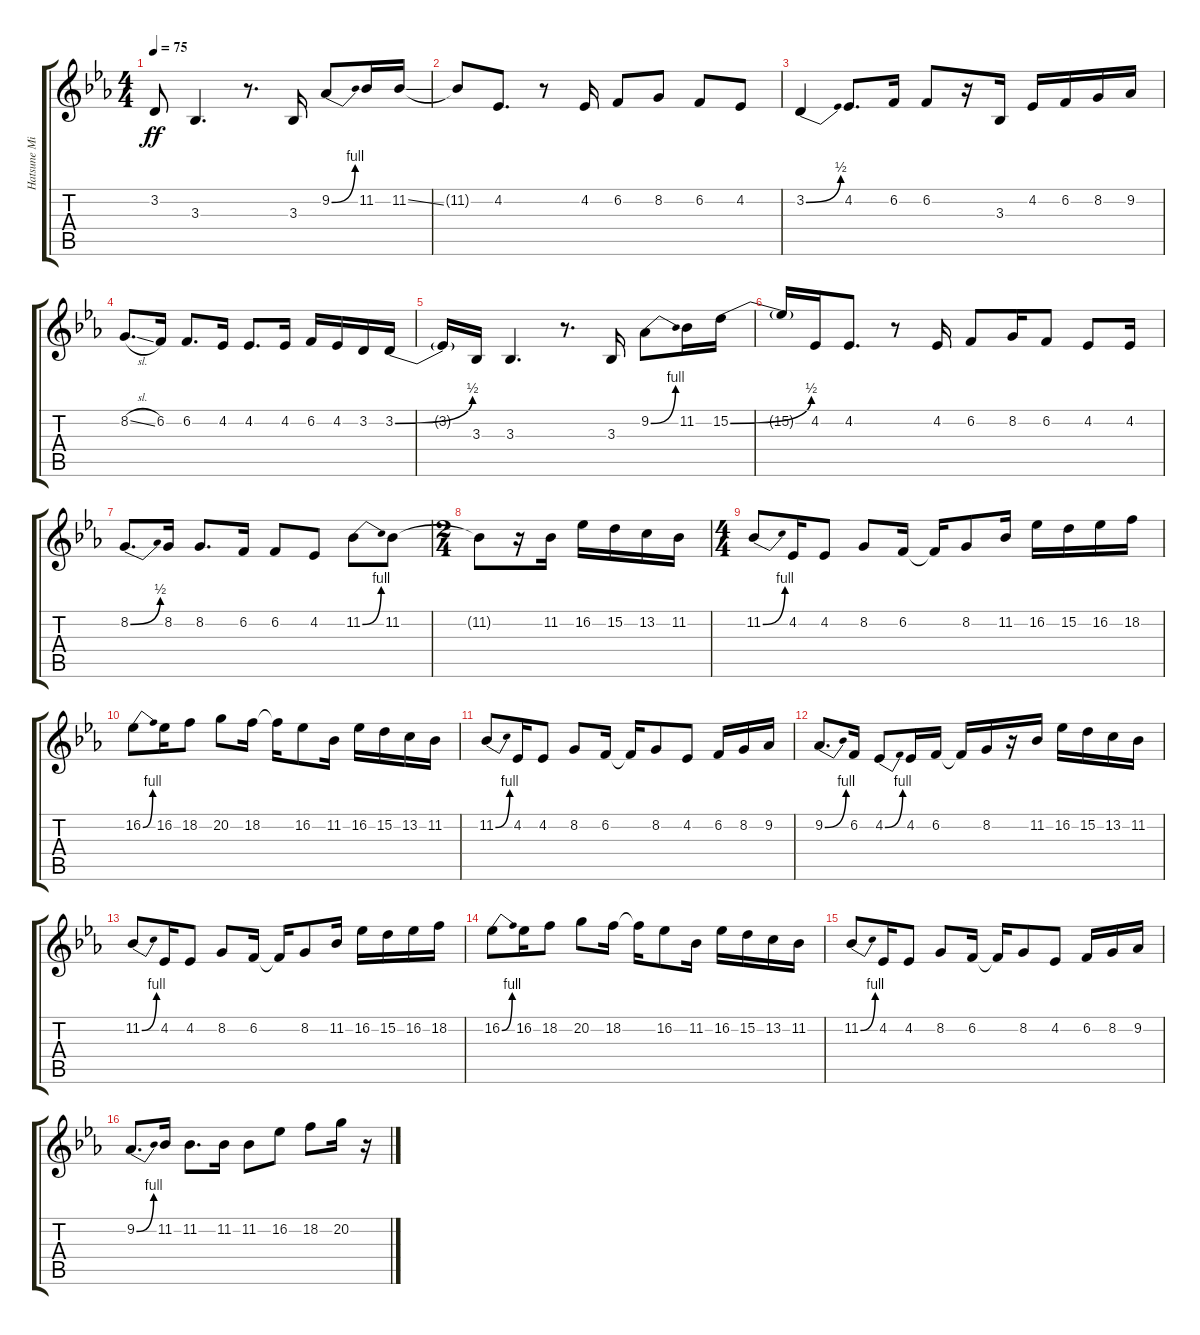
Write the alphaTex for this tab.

\track ("Hatsune Miku" "Hatsune Mi") {instrument lead1square}
\staff {score tabs}
\tuning (E4 B3 G3 D3 A2 E2) {hide}
\ts (4 4)
\tempo 75
\clef g2
\ks eb
3.2{t}.8{dy ff} 3.3.4{d} r.8{d} 3.3.16 9.2{be (bend 0 0 60 4)}.8 11.2.16 11.2{ss}.16 |
11.2{t}.8 4.2.8{d} r.8 4.2.16 6.2.8 8.2.8 6.2.8 4.2.8 |
3.2{be (bend 0 0 60 2)}.4 4.2.8{d} 6.2.16 6.2.8 r.16 3.3.16 4.2.16 6.2.16 8.2.16 9.2.16 |
8.2{sl}.8{d} 6.2.16 6.2.8{d} 4.2.16 4.2.8{d} 4.2.16 6.2.16 4.2.16 3.2.16 3.2{be (bend 0 0 60 2)}.16 |
3.2{t}.16 3.3.16 3.3.4{d} r.8{d} 3.3.16 9.2{be (bend 0 0 60 4)}.8 11.2.16 15.2{be (bend 0 0 60 2)}.16 |
15.2{t}.16 4.2.16 4.2.8{d} r.8 4.2.16 6.2.8 8.2.16 6.2.8 4.2.8 4.2.16 |
8.2{be (bend 0 0 60 2)}.8{d} 8.2.16 8.2.8{d} 6.2.16 6.2.8 4.2.8 11.2{be (bend 0 0 60 4)}.8 11.2.8 |
\ts (2 4)
11.2{t}.8 r.16 11.2.16 16.2.16 15.2.16 13.2.16 11.2.16 |
\ts (4 4)
11.2{be (bend 0 0 60 4)}.8 4.2.16 4.2.8 8.2.8 6.2.16 6.2{t}.16 8.2.8 11.2.16 16.2.16 15.2.16 16.2.16 18.2.16 |
16.2{be (bend 0 0 60 4)}.8 16.2.16 18.2.8 20.2.8 18.2.16 18.2{t}.16 16.2.8 11.2.16 16.2.16 15.2.16 13.2.16 11.2.16 |
11.2{be (bend 0 0 60 4)}.8 4.2.16 4.2.8 8.2.8 6.2.16 6.2{t}.16 8.2.8 4.2.8 6.2.16 8.2.16 9.2.16 |
9.2{be (bend 0 0 60 4)}.8{d} 6.2.16 4.2{be (bend 0 0 60 4)}.8 4.2.16 6.2.16 6.2{t}.16 8.2.16 r.16 11.2.16 16.2.16 15.2.16 13.2.16 11.2.16 |
11.2{be (bend 0 0 60 4)}.8 4.2.16 4.2.8 8.2.8 6.2.16 6.2{t}.16 8.2.8 11.2.16 16.2.16 15.2.16 16.2.16 18.2.16 |
16.2{be (bend 0 0 60 4)}.8 16.2.16 18.2.8 20.2.8 18.2.16 18.2{t}.16 16.2.8 11.2.16 16.2.16 15.2.16 13.2.16 11.2.16 |
11.2{be (bend 0 0 60 4)}.8 4.2.16 4.2.8 8.2.8 6.2.16 6.2{t}.16 8.2.8 4.2.8 6.2.16 8.2.16 9.2.16 |
9.2{be (bend 0 0 60 4)}.8{d} 11.2.16 11.2.8{d} 11.2.16 11.2.8 16.2.8 18.2.8 20.2.16 r.16
